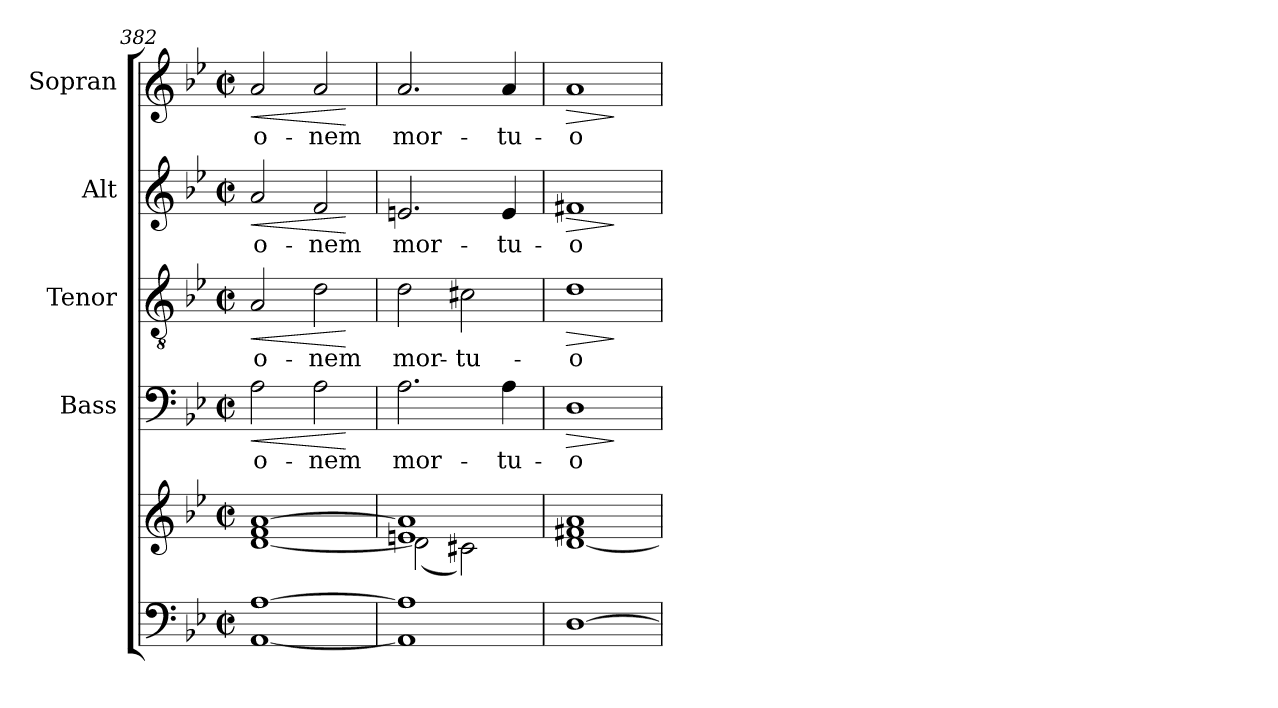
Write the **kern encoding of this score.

**kern	**kern	**kern	**text	**dynam	**kern	**text	**dynam	**kern	**text	**dynam	**kern	**text	**dynam
*part5	*part5	*part4	*part4	*part4	*part3	*part3	*part3	*part2	*part2	*part2	*part1	*part1	*part1
*staff6	*staff5	*staff4	*staff4	*staff4	*staff3	*staff3	*staff3	*staff2	*staff2	*staff2	*staff1	*staff1	*staff1
*	*	*I"Bass	*	*	*I"Tenor	*	*	*I"Alt	*	*	*I"Sopran	*	*
*	*	*I'B.	*	*	*I'T.	*	*	*I'A.	*	*	*I'S.	*	*
*clefF4	*clefG2	*clefF4	*	*	*clefGv2	*	*	*clefG2	*	*	*clefG2	*	*
*k[b-e-]	*k[b-e-]	*k[b-e-]	*	*	*k[b-e-]	*	*	*k[b-e-]	*	*	*k[b-e-]	*	*
*B-:	*B-:	*B-:	*	*	*B-:	*	*	*B-:	*	*	*B-:	*	*
*M2/2	*M2/2	*M2/2	*	*	*M2/2	*	*	*M2/2	*	*	*M2/2	*	*
*met(c|)	*met(c|)	*met(c|)	*	*	*met(c|)	*	*	*met(c|)	*	*	*met(c|)	*	*
=382	=382	=382	=382	=382	=382	=382	=382	=382	=382	=382	=382	=382	=382
*	*^	*	*	*	*	*	*	*	*	*	*	*	*
!	!	!	!	!LO:LY:b	!LO:HP:b	!	!LO:LY:b	!LO:HP:b	!	!LO:LY:b	!LO:HP:b	!	!LO:LY:b	!LO:HP:b
[1AA [1A	1f [>1a	[<1d	2A\	-o-	<	2A/	-o-	<	2a/	-o-	<	2a/	-o-	<
!	!	!	!	!LO:LY:b	!	!	!LO:LY:b	!	!	!LO:LY:b	!	!	!LO:LY:b	!
.	.	.	2A\	-nem	.	2d\	-nem	.	2f/	-nem	.	2a/	-nem	.
*	*v	*v	*	*	*	*	*	*	*	*	*	*	*	*
.	.	.	.	[	.	.	[	.	.	[	.	.	[
=383	=383	=383	=383	=383	=383	=383	=383	=383	=383	=383	=383	=383	=383
*	*^	*	*	*	*	*	*	*	*	*	*	*	*
!	!	!	!	!LO:LY:b	!	!	!LO:LY:b	!	!	!LO:LY:b	!	!	!LO:LY:b	!
1AA] 1A]	1en 1a]	(<2d\]	2.A\	mor-	.	2d\	mor-	.	2.en/	mor-	.	2.a/	mor-	.
!	!	!	!	!	!	!	!LO:LY:b	!	!	!	!	!	!	!
.	.	2c#X\)	.	.	.	2c#X\	-tu-	.	.	.	.	.	.	.
!	!	!	!	!LO:LY:b	!	!	!	!	!	!LO:LY:b	!	!	!LO:LY:b	!
.	.	.	4A\	-tu-	.	.	.	.	4e/	-tu-	.	4a/	-tu-	.
*	*v	*v	*	*	*	*	*	*	*	*	*	*	*	*
=384	=384	=384	=384	=384	=384	=384	=384	=384	=384	=384	=384	=384	=384
!	!	!	!LO:LY:b	!LO:HP:b	!	!LO:LY:b	!LO:HP:b	!	!LO:LY:b	!LO:HP:b	!	!LO:LY:b	!LO:HP:b
[1D	[1d 1f#X 1a	1D	-o-	>	1d	-o-	>	1f#X	-o-	>	1a	-o-	>
.	.	.	.	]	.	.	]	.	.	]	.	.	]
=	=	=	=	=	=	=	=	=	=	=	=	=	=
*-	*-	*-	*-	*-	*-	*-	*-	*-	*-	*-	*-	*-	*-
